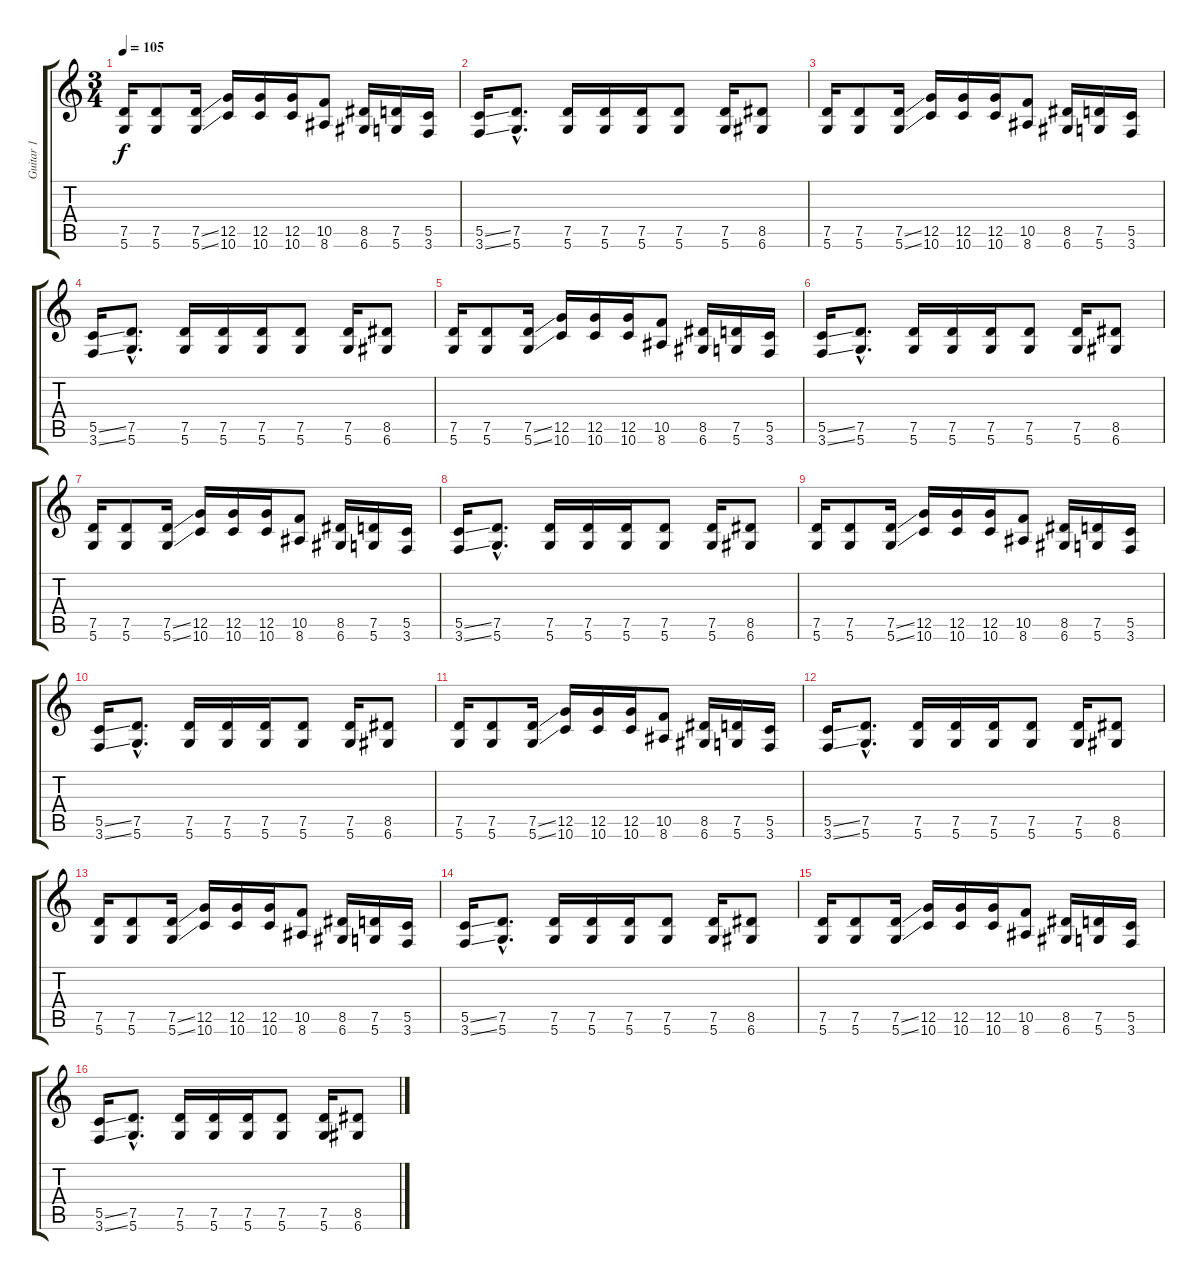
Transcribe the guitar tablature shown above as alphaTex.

\track ("Guitar 1" "Guitar 1") {instrument overdrivenguitar}
\staff {score tabs}
\tuning (D4 A3 F3 C3 G2 D2) {hide}
\ts (3 4)
\tempo 105
\clef g2
\ks c
(7.5 5.6).16{dy f} (7.5 5.6).8 (7.5{ss} 5.6{ss}).16 (12.5 10.6).16 (12.5 10.6).16 (12.5 10.6).16 (10.5 8.6).8 (8.5 6.6).16 (7.5 5.6).16 (5.5 3.6).16 |
(5.5{ss} 3.6{ss}).16 (7.5{hac} 5.6{hac}).8{d} (7.5 5.6).16 (7.5 5.6).16 (7.5 5.6).16 (7.5 5.6).8 (7.5 5.6).16 (8.5 6.6).8 |
(7.5 5.6).16 (7.5 5.6).8 (7.5{ss} 5.6{ss}).16 (12.5 10.6).16 (12.5 10.6).16 (12.5 10.6).16 (10.5 8.6).8 (8.5 6.6).16 (7.5 5.6).16 (5.5 3.6).16 |
(5.5{ss} 3.6{ss}).16 (7.5{hac} 5.6{hac}).8{d} (7.5 5.6).16 (7.5 5.6).16 (7.5 5.6).16 (7.5 5.6).8 (7.5 5.6).16 (8.5 6.6).8 |
(7.5 5.6).16 (7.5 5.6).8 (7.5{ss} 5.6{ss}).16 (12.5 10.6).16 (12.5 10.6).16 (12.5 10.6).16 (10.5 8.6).8 (8.5 6.6).16 (7.5 5.6).16 (5.5 3.6).16 |
(5.5{ss} 3.6{ss}).16 (7.5{hac} 5.6{hac}).8{d} (7.5 5.6).16 (7.5 5.6).16 (7.5 5.6).16 (7.5 5.6).8 (7.5 5.6).16 (8.5 6.6).8 |
(7.5 5.6).16 (7.5 5.6).8 (7.5{ss} 5.6{ss}).16 (12.5 10.6).16 (12.5 10.6).16 (12.5 10.6).16 (10.5 8.6).8 (8.5 6.6).16 (7.5 5.6).16 (5.5 3.6).16 |
(5.5{ss} 3.6{ss}).16 (7.5{hac} 5.6{hac}).8{d} (7.5 5.6).16 (7.5 5.6).16 (7.5 5.6).16 (7.5 5.6).8 (7.5 5.6).16 (8.5 6.6).8 |
(7.5 5.6).16 (7.5 5.6).8 (7.5{ss} 5.6{ss}).16 (12.5 10.6).16 (12.5 10.6).16 (12.5 10.6).16 (10.5 8.6).8 (8.5 6.6).16 (7.5 5.6).16 (5.5 3.6).16 |
\section ("" "")
(5.5{ss} 3.6{ss}).16 (7.5{hac} 5.6{hac}).8{d} (7.5 5.6).16 (7.5 5.6).16 (7.5 5.6).16 (7.5 5.6).8 (7.5 5.6).16 (8.5 6.6).8 |
(7.5 5.6).16 (7.5 5.6).8 (7.5{ss} 5.6{ss}).16 (12.5 10.6).16 (12.5 10.6).16 (12.5 10.6).16 (10.5 8.6).8 (8.5 6.6).16 (7.5 5.6).16 (5.5 3.6).16 |
(5.5{ss} 3.6{ss}).16 (7.5{hac} 5.6{hac}).8{d} (7.5 5.6).16 (7.5 5.6).16 (7.5 5.6).16 (7.5 5.6).8 (7.5 5.6).16 (8.5 6.6).8 |
(7.5 5.6).16 (7.5 5.6).8 (7.5{ss} 5.6{ss}).16 (12.5 10.6).16 (12.5 10.6).16 (12.5 10.6).16 (10.5 8.6).8 (8.5 6.6).16 (7.5 5.6).16 (5.5 3.6).16 |
(5.5{ss} 3.6{ss}).16 (7.5{hac} 5.6{hac}).8{d} (7.5 5.6).16 (7.5 5.6).16 (7.5 5.6).16 (7.5 5.6).8 (7.5 5.6).16 (8.5 6.6).8 |
(7.5 5.6).16 (7.5 5.6).8 (7.5{ss} 5.6{ss}).16 (12.5 10.6).16 (12.5 10.6).16 (12.5 10.6).16 (10.5 8.6).8 (8.5 6.6).16 (7.5 5.6).16 (5.5 3.6).16 |
(5.5{ss} 3.6{ss}).16 (7.5{hac} 5.6{hac}).8{d} (7.5 5.6).16 (7.5 5.6).16 (7.5 5.6).16 (7.5 5.6).8 (7.5 5.6).16 (8.5 6.6).8
